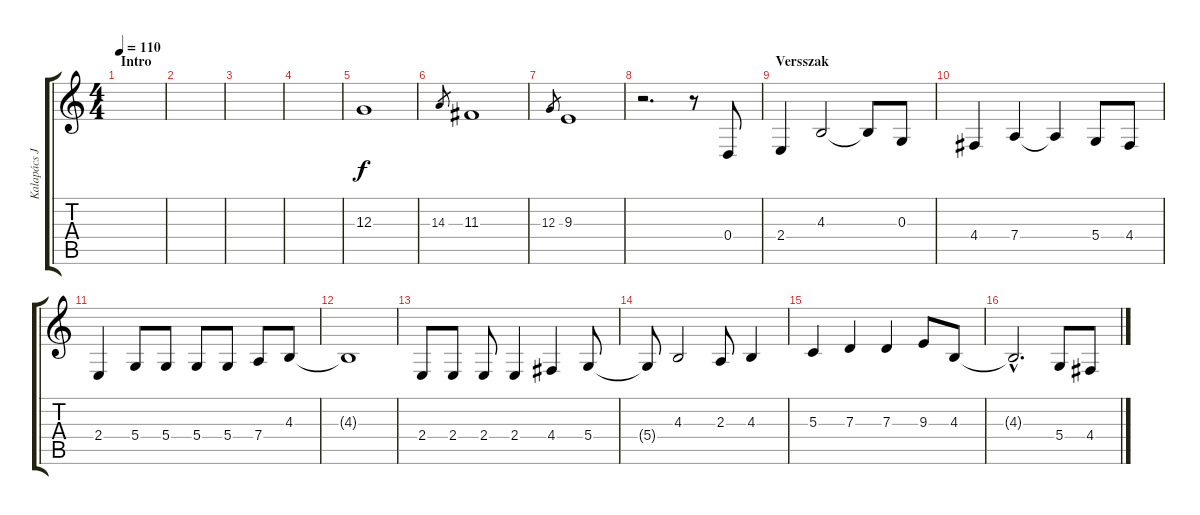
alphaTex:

\track ("Kalapács József" "Kalapács J") {instrument choiraahs}
\staff {score tabs}
\tuning (E4 B3 G3 D3 A2 E2) {hide}
\ts (4 4)
\section ("" "Intro")
\tempo 110
\clef g2
\ks c
|
|
|
|
12.3.1 |
14.3.8{gr} 11.3.1 |
12.3.8{gr} 9.3.1 |
r.2{d} r.8 0.4.8 |
\section ("" "Versszak")
2.4.4 4.3.2 4.3{t}.8 0.3.8 |
4.4.4 7.4.4 7.4{t}.4 5.4.8 4.4.8 |
2.4.4 5.4.8 5.4.8 5.4.8 5.4.8 7.4.8 4.3.8 |
4.3{t}.1 |
2.4.8 2.4.8 2.4.8 2.4.4 4.4.4 5.4.8 |
5.4{t}.8 4.3.2 2.3.8 4.3.4 |
5.3.4 7.3.4 7.3.4 9.3.8 4.3.8 |
4.3{hac t}.2{d} 5.4.8 4.4.8
